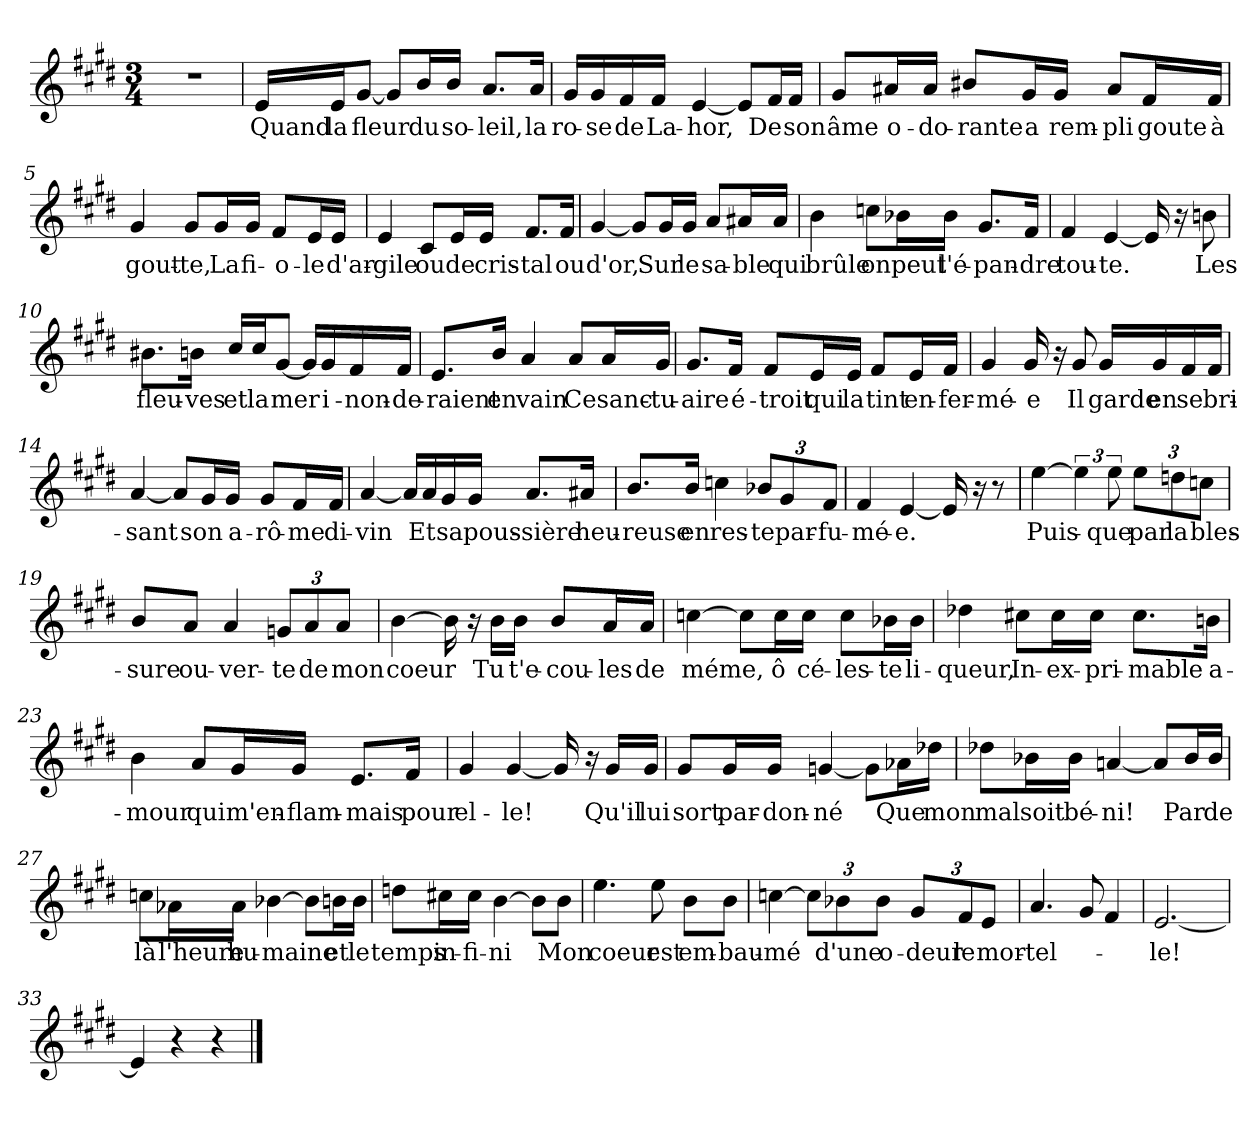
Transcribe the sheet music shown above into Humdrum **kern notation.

**kern	**text
*part1	*part1
*staff1	*staff1
*clefG2	*
*k[f#c#g#d#]	*
*M3/4	*
=1	=1
2.r	.
=2	=2
!	!LO:LY:b
16e/LL	Quand
!	!LO:LY:b
16e/J	la
!	!LO:LY:b
[8g#/J	fleur
8g#/L]	.
!	!LO:LY:b
16b/L	du
!	!LO:LY:b
16b/JJ	so-
!	!LO:LY:b
8.a/L	-leil,
!	!LO:LY:b
16a/Jk	la
=3	=3
!	!LO:LY:b
16g#/LL	ro-
!	!LO:LY:b
16g#/	-se
!	!LO:LY:b
16f#/	de
!	!LO:LY:b
16f#/JJ	La-
!	!LO:LY:b
[4e/	-hor,
8e/L]	.
!	!LO:LY:b
16f#/L	De
!	!LO:LY:b
16f#/JJ	son
=4	=4
!	!LO:LY:b
8g#/L	âme
!	!LO:LY:b
16a#X/L	o-
!	!LO:LY:b
16a#/JJ	-do-
!	!LO:LY:b
8b#X/L	-rante
!	!LO:LY:b
16g#/L	a
!	!LO:LY:b
16g#/JJ	rem-
!	!LO:LY:b
8a#/L	-pli
!	!LO:LY:b
16f#/L	goute
!	!LO:LY:b
16f#/JJ	à
=5	=5
!	!LO:LY:b
4g#/	gout-
!	!LO:LY:b
8g#/L	-te,
!	!LO:LY:b
16g#/L	La
!	!LO:LY:b
16g#/JJ	fi-
!	!LO:LY:b
8f#/L	-o-
!	!LO:LY:b
16e/L	-le
!	!LO:LY:b
16e/JJ	d'ar-
!!LO:LB:g=z
=6	=6
!	!LO:LY:b
4e/	-gile
!	!LO:LY:b
8c#/L	ou
!	!LO:LY:b
16e/L	de
!	!LO:LY:b
16e/JJ	cris-
!	!LO:LY:b
8.f#/L	-tal
!	!LO:LY:b
16f#/Jk	ou
=7	=7
!	!LO:LY:b
[4g#/	d'or,
8g#/L]	.
!	!LO:LY:b
16g#/L	Sur
!	!LO:LY:b
16g#/JJ	le
!	!LO:LY:b
8a/L	sa-
!	!LO:LY:b
16a#X/L	-ble
!	!LO:LY:b
16a#/JJ	qui
=8	=8
!	!LO:LY:b
4b\	brûle
!	!LO:LY:b
8ccn\L	on
!	!LO:LY:b
16b-X\L	peut
!	!LO:LY:b
16b-\JJ	l'é-
!	!LO:LY:b
8.g#/L	-pan-
!	!LO:LY:b
16f#/Jk	-dre
=9	=9
!	!LO:LY:b
4f#/	tou-
!	!LO:LY:b
[4e/	-te.
16e/]	.
16r	.
!	!LO:LY:b
8bn\	Les
=10	=10
!	!LO:LY:b
8.b#X\L	fleu-
!	!LO:LY:b
16bn\Jk	-ves
!	!LO:LY:b
16cc#/LL	et
!	!LO:LY:b
16cc#/J	la
!	!LO:LY:b
[8g#/J	mer
16g#/LL]	.
!	!LO:LY:b
16g#/	i-
!	!LO:LY:b
16f#/	-non-
!	!LO:LY:b
16f#/JJ	-de-
!!LO:LB:g=z
=11	=11
!	!LO:LY:b
8.e/L	-raient
!	!LO:LY:b
16b/Jk	en
!	!LO:LY:b
4a/	vain
!	!LO:LY:b
8a/L	Ce
!	!LO:LY:b
16a/L	sanc-
!	!LO:LY:b
16g#/JJ	-tu-
=12	=12
!	!LO:LY:b
8.g#/L	-aire
!	!LO:LY:b
16f#/Jk	é-
!	!LO:LY:b
8f#/L	-troit
!	!LO:LY:b
16e/L	qui
!	!LO:LY:b
16e/JJ	la
!	!LO:LY:b
8f#/L	tint
!	!LO:LY:b
16e/L	en-
!	!LO:LY:b
16f#/JJ	-fer-
=13	=13
!	!LO:LY:b
4g#/	-mé-
!	!LO:LY:b
16g#/	-e
16r	.
!	!LO:LY:b
8g#/	Il
!	!LO:LY:b
16g#/LL	garde
!	!LO:LY:b
16g#/	en
!	!LO:LY:b
16f#/	se
!	!LO:LY:b
16f#/JJ	bri-
=14	=14
!	!LO:LY:b
[4a/	-sant
8a/L]	.
!	!LO:LY:b
16g#/L	son
!	!LO:LY:b
16g#/JJ	a-
!	!LO:LY:b
8g#/L	-rô-
!	!LO:LY:b
16f#/L	-me
!	!LO:LY:b
16f#/JJ	di-
!!LO:LB:g=z
=15	=15
!	!LO:LY:b
[4a/	-vin
16a/LL]	.
!	!LO:LY:b
16a/	Et
!	!LO:LY:b
16g#/	sa
!	!LO:LY:b
16g#/JJ	pous-
!	!LO:LY:b
8.a/L	-sière
!	!LO:LY:b
16a#X/Jk	heu-
=16	=16
!	!LO:LY:b
8.b/L	-reuse
!	!LO:LY:b
16b/Jk	en
!	!LO:LY:b
4ccn\	res-
!	!LO:LY:b
12b-X/L	-te
!	!LO:LY:b
12g#/	par-
!	!LO:LY:b
12f#/J	-fu-
=17	=17
!	!LO:LY:b
4f#/	-mé-
!	!LO:LY:b
[4e/	-e.
16e/]	.
16r	.
8r	.
=18	=18
!	!LO:LY:b
[4ee\	Puis-
6ee\]	.
!	!LO:LY:b
12ee\	-que
!	!LO:LY:b
12ee\L	par
!	!LO:LY:b
12ddn\	la
!	!LO:LY:b
12ccn\J	bles-
=19	=19
!	!LO:LY:b
8b/L	-sure
!	!LO:LY:b
8a/J	ou-
!	!LO:LY:b
4a/	-ver-
!	!LO:LY:b
12gn/L	-te
!	!LO:LY:b
12a/	de
!	!LO:LY:b
12a/J	mon
!!LO:LB:g=z
=20	=20
!	!LO:LY:b
[4b\	coeur
16b\]	.
16r	.
!	!LO:LY:b
16b\LL	Tu
!	!LO:LY:b
16b\JJ	t'e-
!	!LO:LY:b
8b/L	-cou-
!	!LO:LY:b
16a/L	-les
!	!LO:LY:b
16a/JJ	de
=21	=21
!	!LO:LY:b
[4ccn\	méme,
8cc\L]	.
!	!LO:LY:b
16cc\L	ô
!	!LO:LY:b
16cc\JJ	cé-
!	!LO:LY:b
8cc\L	-les-
!	!LO:LY:b
16b-X\L	-te
!	!LO:LY:b
16b-\JJ	-li-
=22	=22
!	!LO:LY:b
4dd-X\	-queur,
!	!LO:LY:b
8cc#X\L	In-
!	!LO:LY:b
16cc#\L	-ex-
!	!LO:LY:b
16cc#\JJ	-pri-
!	!LO:LY:b
8.cc#\L	-mable
!	!LO:LY:b
16bn\Jk	a-
=23	=23
!	!LO:LY:b
4b\	-mour
!	!LO:LY:b
8a/L	qui
!	!LO:LY:b
16g#/L	m'en-
!	!LO:LY:b
16g#/JJ	-flam-
!	!LO:LY:b
8.e/L	-mais
!	!LO:LY:b
16f#/Jk	pour
!!LO:LB:g=z
=24	=24
!	!LO:LY:b
4g#/	el-
!	!LO:LY:b
[4g#/	-le!
16g#/]	.
16r	.
!	!LO:LY:b
16g#/LL	Qu'il
!	!LO:LY:b
16g#/JJ	lui
=25	=25
!	!LO:LY:b
8g#/L	sort
!	!LO:LY:b
16g#/L	par-
!	!LO:LY:b
16g#/JJ	-don-
!	!LO:LY:b
[4gn/	-né
8g\L]	.
!	!LO:LY:b
16a-X\L	Que
!	!LO:LY:b
16dd-X\JJ	mon
=26	=26
!	!LO:LY:b
8dd-X\L	mal
!	!LO:LY:b
16b-X\L	soit
!	!LO:LY:b
16b-\JJ	bé-
!	!LO:LY:b
[4an/	-ni!
8an/L]	.
!	!LO:LY:b
16b-/L	Par
!	!LO:LY:b
16b-/JJ	de
=27	=27
!	!LO:LY:b
8ccn\L	là
!	!LO:LY:b
16a-X\L	l'heure
!	!LO:LY:b
16a-\JJ	hu-
!	!LO:LY:b
[4b-X\	-maine
8b-\L]	.
!	!LO:LY:b
16bn\L	et
!	!LO:LY:b
16b\JJ	le
!!LO:LB:g=z
=28	=28
!	!LO:LY:b
8ddn\L	temps
!	!LO:LY:b
16cc#X\L	in-
!	!LO:LY:b
16cc#\JJ	-fi-
!	!LO:LY:b
[4b\	-ni
8b\L]	.
!	!LO:LY:b
8b\J	Mon
=29	=29
!	!LO:LY:b
4.ee\	coeur
!	!LO:LY:b
8ee\	est
!	!LO:LY:b
8b\L	em-
!	!LO:LY:b
8b\J	-bau-
=30	=30
!	!LO:LY:b
[4ccn\	-mé
12cc\L]	.
!	!LO:LY:b
12b-X\	d'une
!	!LO:LY:b
12b-\J	o-
!	!LO:LY:b
12g#/L	-deur
!	!LO:LY:b
12f#/	le
!	!LO:LY:b
12e/J	mor-
=31	=31
!	!LO:LY:b
4.a/	-tel-
8g#/	.
4f#/	.
=32	=32
!	!LO:LY:b
[2.e/	-le!
=33	=33
4e/]	.
4r	.
4r	.
==	==
*-	*-
